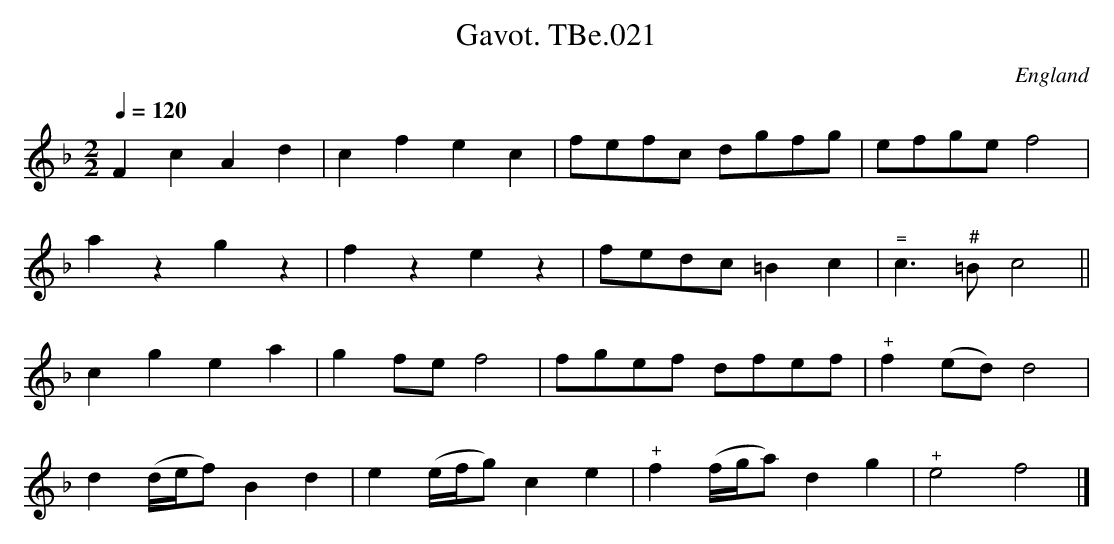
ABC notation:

X:1
T:Gavot. TBe.021
L:1/8
M:2/2
O:England
Q:1/4=120
K:D minor
F2c2A2d2 | c2f2e2c2 | fefc dgfg | efge f4 |!
a2z2g2z2 | f2z2e2z2 | fedc =B2 c2 | "^="c3"^#"=B c4 ||!
c2g2e2a2 | g2 fe f4 | fgef dfef | "^+"f2 (ed) d4 |!
d2 (d/e/f) B2d2 | e2 (e/f/g) c2 e2 |\
"^+"f2 (f/g/a) d2 g2 | "^+"e4 f4 |]
